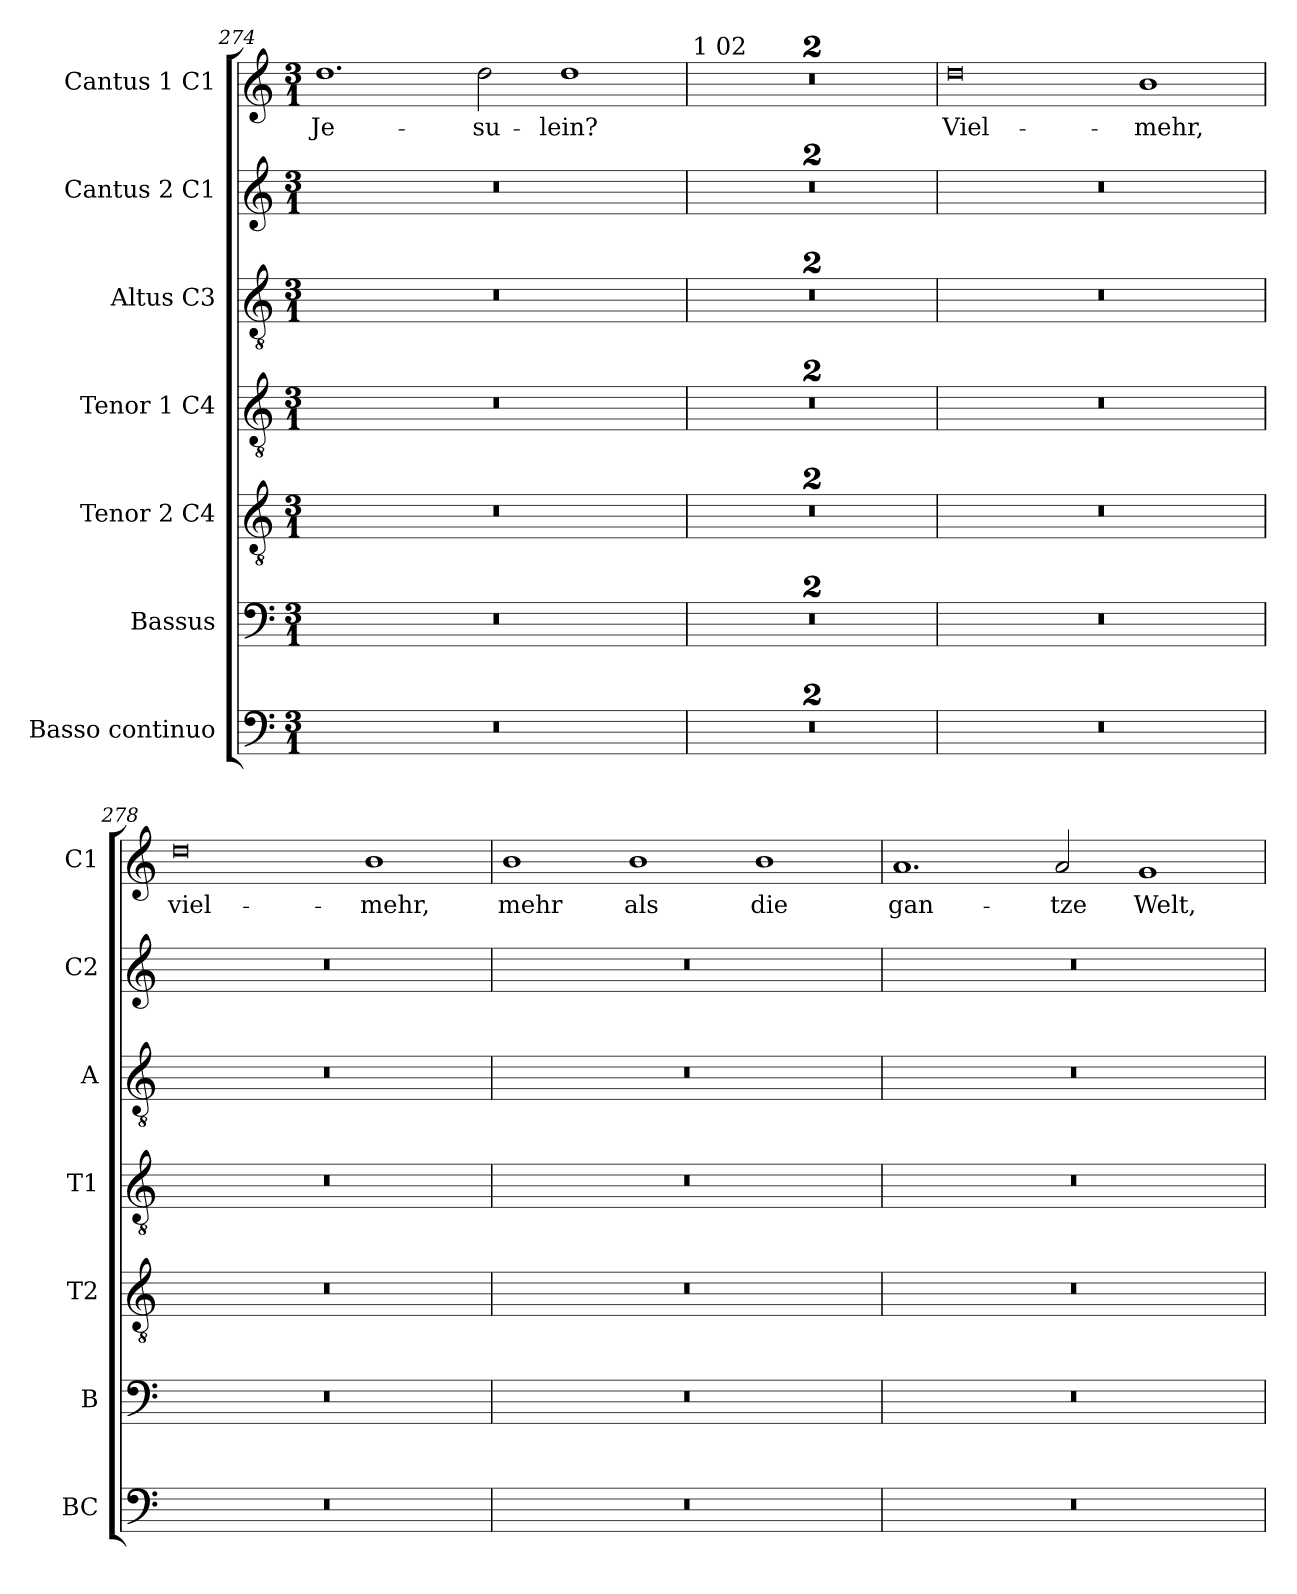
**kern	**kern	**kern	**kern	**kern	**kern	**kern	**text
*part7	*part6	*part5	*part4	*part3	*part2	*part1	*part1
*staff7	*staff6	*staff5	*staff4	*staff3	*staff2	*staff1	*staff1
*I"Basso continuo	*I"Bassus	*I"Tenor 2 C4	*I"Tenor 1 C4	*I"Altus C3	*I"Cantus 2 C1	*I"Cantus 1 C1	*
*I'BC	*I'B	*I'T2	*I'T1	*I'A	*I'C2	*I'C1	*
*clefF4	*clefF4	*clefGv2	*clefGv2	*clefGv2	*clefG2	*clefG2	*
*ITrd7c12	*	*	*	*	*	*	*
*k[]	*k[]	*k[]	*k[]	*k[]	*k[]	*k[]	*
*C:	*C:	*C:	*C:	*C:	*C:	*C:	*
*M3/1	*M3/1	*M3/1	*M3/1	*M3/1	*M3/1	*M3/1	*
=274	=274	=274	=274	=274	=274	=274	=274
!	!	!	!	!	!	!	!LO:LY:b
0.r	0.r	0.r	0.r	0.r	0.r	1.dd	Je-
!	!	!	!	!	!	!	!LO:LY:b
.	.	.	.	.	.	2dd\	-su-
!	!	!	!	!	!	!	!LO:LY:b:rj
.	.	.	.	.	.	1dd	-lein?
!!LO:LB:g=z
=275	=275	=275	=275	=275	=275	=275	=275
!	!	!	!	!	!	!LO:TX:a:t=1 02	!
0.r	0.r	0.r	0.r	0.r	0.r	0.r	.
=276	=276	=276	=276	=276	=276	=276	=276
0.r	0.r	0.r	0.r	0.r	0.r	0.r	.
=277	=277	=277	=277	=277	=277	=277	=277
!	!	!	!	!	!	!	!LO:LY:b
0.r	0.r	0.r	0.r	0.r	0.r	0dd	Viel-
!	!	!	!	!	!	!	!LO:LY:b
.	.	.	.	.	.	1b	-mehr,
=278	=278	=278	=278	=278	=278	=278	=278
!	!	!	!	!	!	!	!LO:LY:b
0.r	0.r	0.r	0.r	0.r	0.r	0dd	viel-
!	!	!	!	!	!	!	!LO:LY:b
.	.	.	.	.	.	1b	-mehr,
=279	=279	=279	=279	=279	=279	=279	=279
!	!	!	!	!	!	!	!LO:LY:b
0.r	0.r	0.r	0.r	0.r	0.r	1b	mehr
!	!	!	!	!	!	!	!LO:LY:b
.	.	.	.	.	.	1b	als
!	!	!	!	!	!	!	!LO:LY:b
.	.	.	.	.	.	1b	die
=280	=280	=280	=280	=280	=280	=280	=280
!	!	!	!	!	!	!	!LO:LY:b
0.r	0.r	0.r	0.r	0.r	0.r	1.a	gan-
!	!	!	!	!	!	!	!LO:LY:b
.	.	.	.	.	.	2a/	-tze
!	!	!	!	!	!	!	!LO:LY:b
.	.	.	.	.	.	1g	Welt,
=	=	=	=	=	=	=	=
*-	*-	*-	*-	*-	*-	*-	*-
